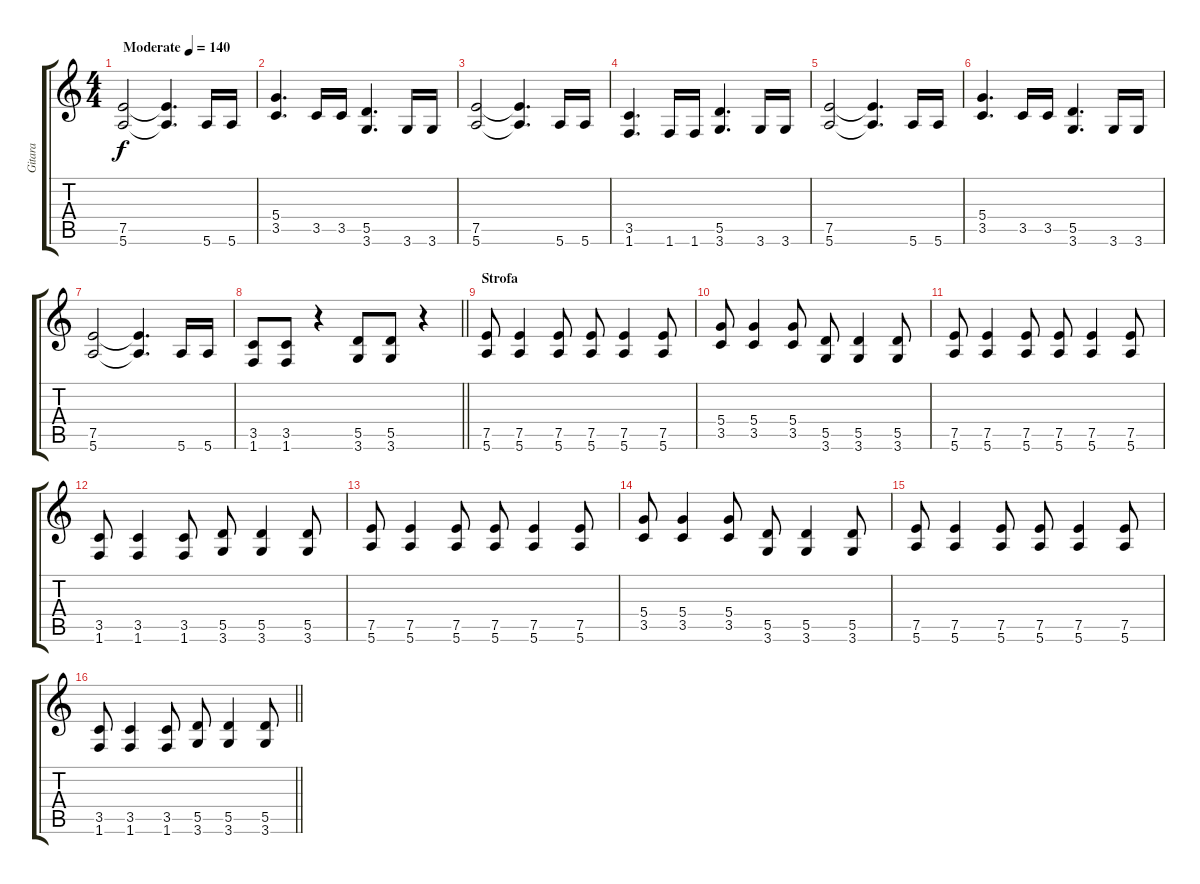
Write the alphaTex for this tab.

\track ("Gitara" "Gitara") {instrument distortionguitar}
\staff {score tabs}
\tuning (E4 B3 G3 D3 A2 E2) {hide}
\ts (4 4)
\tempo (140 "Moderate")
\clef g2
\ks c
(7.5 5.6).2{dy f instrument distortionguitar} (7.5{t} 5.6{t}).4{d} 5.6.16 5.6.16 |
(5.4 3.5).4{d} 3.5.16 3.5.16 (5.5 3.6).4{d} 3.6.16 3.6.16 |
(7.5 5.6).2 (7.5{t} 5.6{t}).4{d} 5.6.16 5.6.16 |
(3.5 1.6).4{d} 1.6.16 1.6.16 (5.5 3.6).4{d} 3.6.16 3.6.16 |
(7.5 5.6).2 (7.5{t} 5.6{t}).4{d} 5.6.16 5.6.16 |
(5.4 3.5).4{d} 3.5.16 3.5.16 (5.5 3.6).4{d} 3.6.16 3.6.16 |
(7.5 5.6).2 (7.5{t} 5.6{t}).4{d} 5.6.16 5.6.16 |
\barLineRight lightlight
(3.5 1.6).8 (3.5 1.6).8 r.4 (5.5 3.6).8 (5.5 3.6).8 r.4 |
\section ("" "Strofa")
(7.5 5.6).8 (7.5 5.6).4 (7.5 5.6).8 (7.5 5.6).8 (7.5 5.6).4 (7.5 5.6).8 |
(5.4 3.5).8 (5.4 3.5).4 (5.4 3.5).8 (5.5 3.6).8 (5.5 3.6).4 (5.5 3.6).8 |
(7.5 5.6).8 (7.5 5.6).4 (7.5 5.6).8 (7.5 5.6).8 (7.5 5.6).4 (7.5 5.6).8 |
(3.5 1.6).8 (3.5 1.6).4 (3.5 1.6).8 (5.5 3.6).8 (5.5 3.6).4 (5.5 3.6).8 |
(7.5 5.6).8 (7.5 5.6).4 (7.5 5.6).8 (7.5 5.6).8 (7.5 5.6).4 (7.5 5.6).8 |
(5.4 3.5).8 (5.4 3.5).4 (5.4 3.5).8 (5.5 3.6).8 (5.5 3.6).4 (5.5 3.6).8 |
(7.5 5.6).8 (7.5 5.6).4 (7.5 5.6).8 (7.5 5.6).8 (7.5 5.6).4 (7.5 5.6).8 |
\barLineRight lightlight
(3.5 1.6).8 (3.5 1.6).4 (3.5 1.6).8 (5.5 3.6).8 (5.5 3.6).4 (5.5 3.6).8
